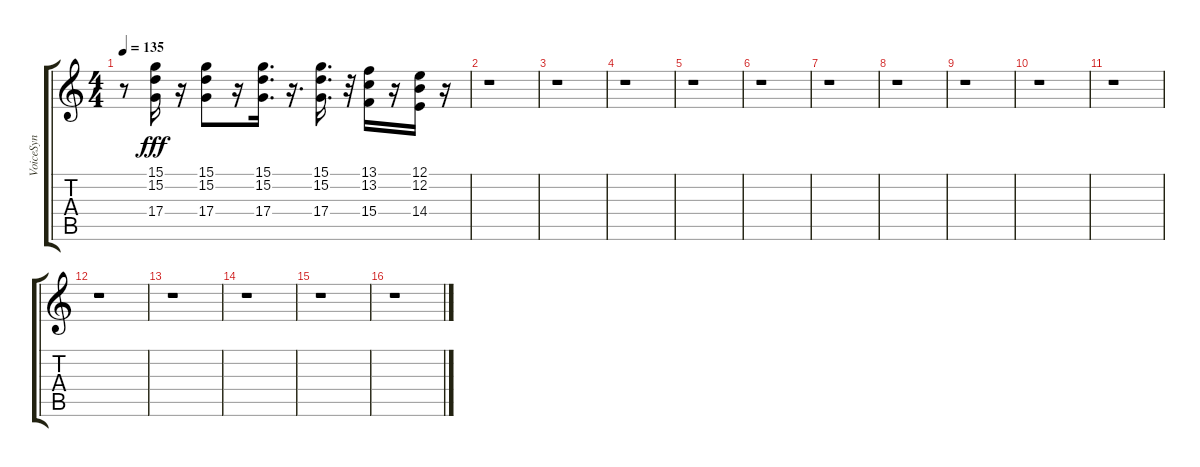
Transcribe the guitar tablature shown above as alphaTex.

\track ("VoiceSyn" "VoiceSyn") {instrument synthvoice}
\staff {score tabs}
\tuning (E4 B3 G3 D3 A2 E2) {hide}
\ts (4 4)
\tempo 135
\clef g2
\ks c
r.8{dy fff} (15.1 15.2 17.4).16 r.16 (15.1 15.2 17.4).8 r.16 (15.1 15.2 17.4).16{d} r.16{d} (15.1 15.2 17.4).16{d} r.32 (13.1 13.2 15.4).16 r.16 (12.1 12.2 14.4).16 r.16 |
r.1 |
r.1 |
r.1 |
r.1 |
r.1 |
r.1 |
r.1 |
r.1 |
r.1 |
r.1 |
r.1 |
r.1 |
r.1 |
r.1 |
r.1
